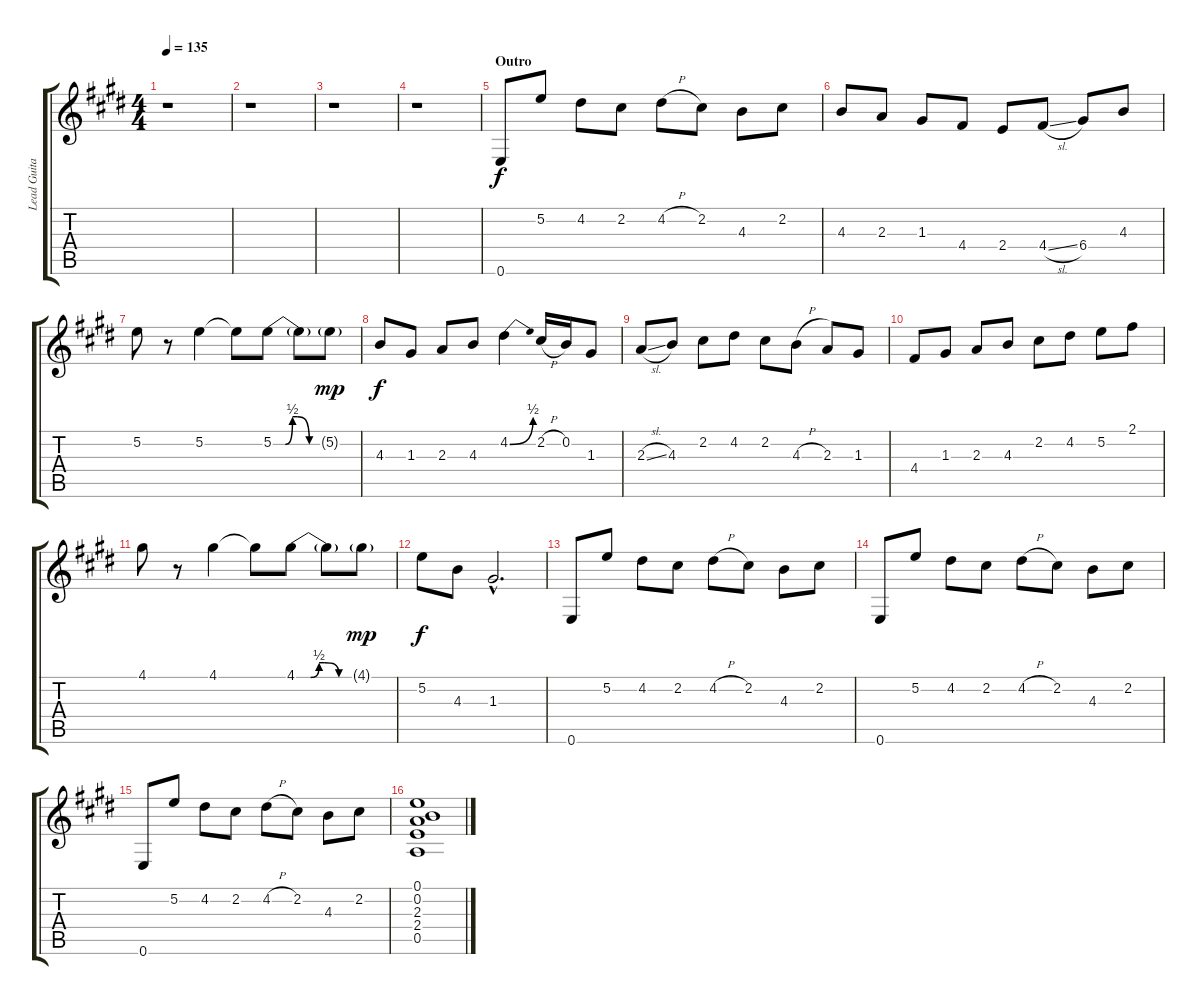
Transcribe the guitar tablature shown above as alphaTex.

\track ("Lead Guitar 2" "Lead Guita") {instrument overdrivenguitar}
\staff {score tabs}
\tuning (E4 B3 G3 D3 A2 E2) {hide}
\ts (4 4)
\tempo 135
\clef g2
\ks e
r.1{dy f} |
r.1 |
r.1 |
r.1 |
\section ("" "Outro")
0.6.8 5.2.8 4.2.8 2.2.8 4.2{h}.8 2.2.8 4.3.8 2.2.8 |
4.3.8 2.3.8 1.3.8 4.4.8 2.4.8 4.4{sl}.8 6.4.8 4.3.8 |
5.2.8 r.8 5.2.4 5.2{t}.8 5.2{be (custom 0 0 15 0 24 2 30 2 45 0 60 0)}.8 5.2{t}.8 5.2{g}.8{dy mp} |
4.3.8{dy f} 1.3.8 2.3.8 4.3.8 4.2{be (bend 0 0 60 2)}.4 2.2{h}.16 0.2.16 1.3.8 |
2.3{sl}.8 4.3.8 2.2.8 4.2.8 2.2.8 4.3{h}.8 2.3.8 1.3.8 |
4.4.8 1.3.8 2.3.8 4.3.8 2.2.8 4.2.8 5.2.8 2.1.8 |
4.1.8 r.8 4.1.4 4.1{t}.8 4.1{be (custom 0 0 15 0 24 2 30 2 45 0 60 0)}.8 4.1{t}.8 4.1{g}.8{dy mp} |
5.2.8{dy f} 4.3.8 1.3{hac}.2{d} |
0.6.8 5.2.8 4.2.8 2.2.8 4.2{h}.8 2.2.8 4.3.8 2.2.8 |
0.6.8 5.2.8 4.2.8 2.2.8 4.2{h}.8 2.2.8 4.3.8 2.2.8 |
0.6.8 5.2.8 4.2.8 2.2.8 4.2{h}.8 2.2.8 4.3.8 2.2.8 |
(0.1 0.2 2.3 2.4 0.5).1
